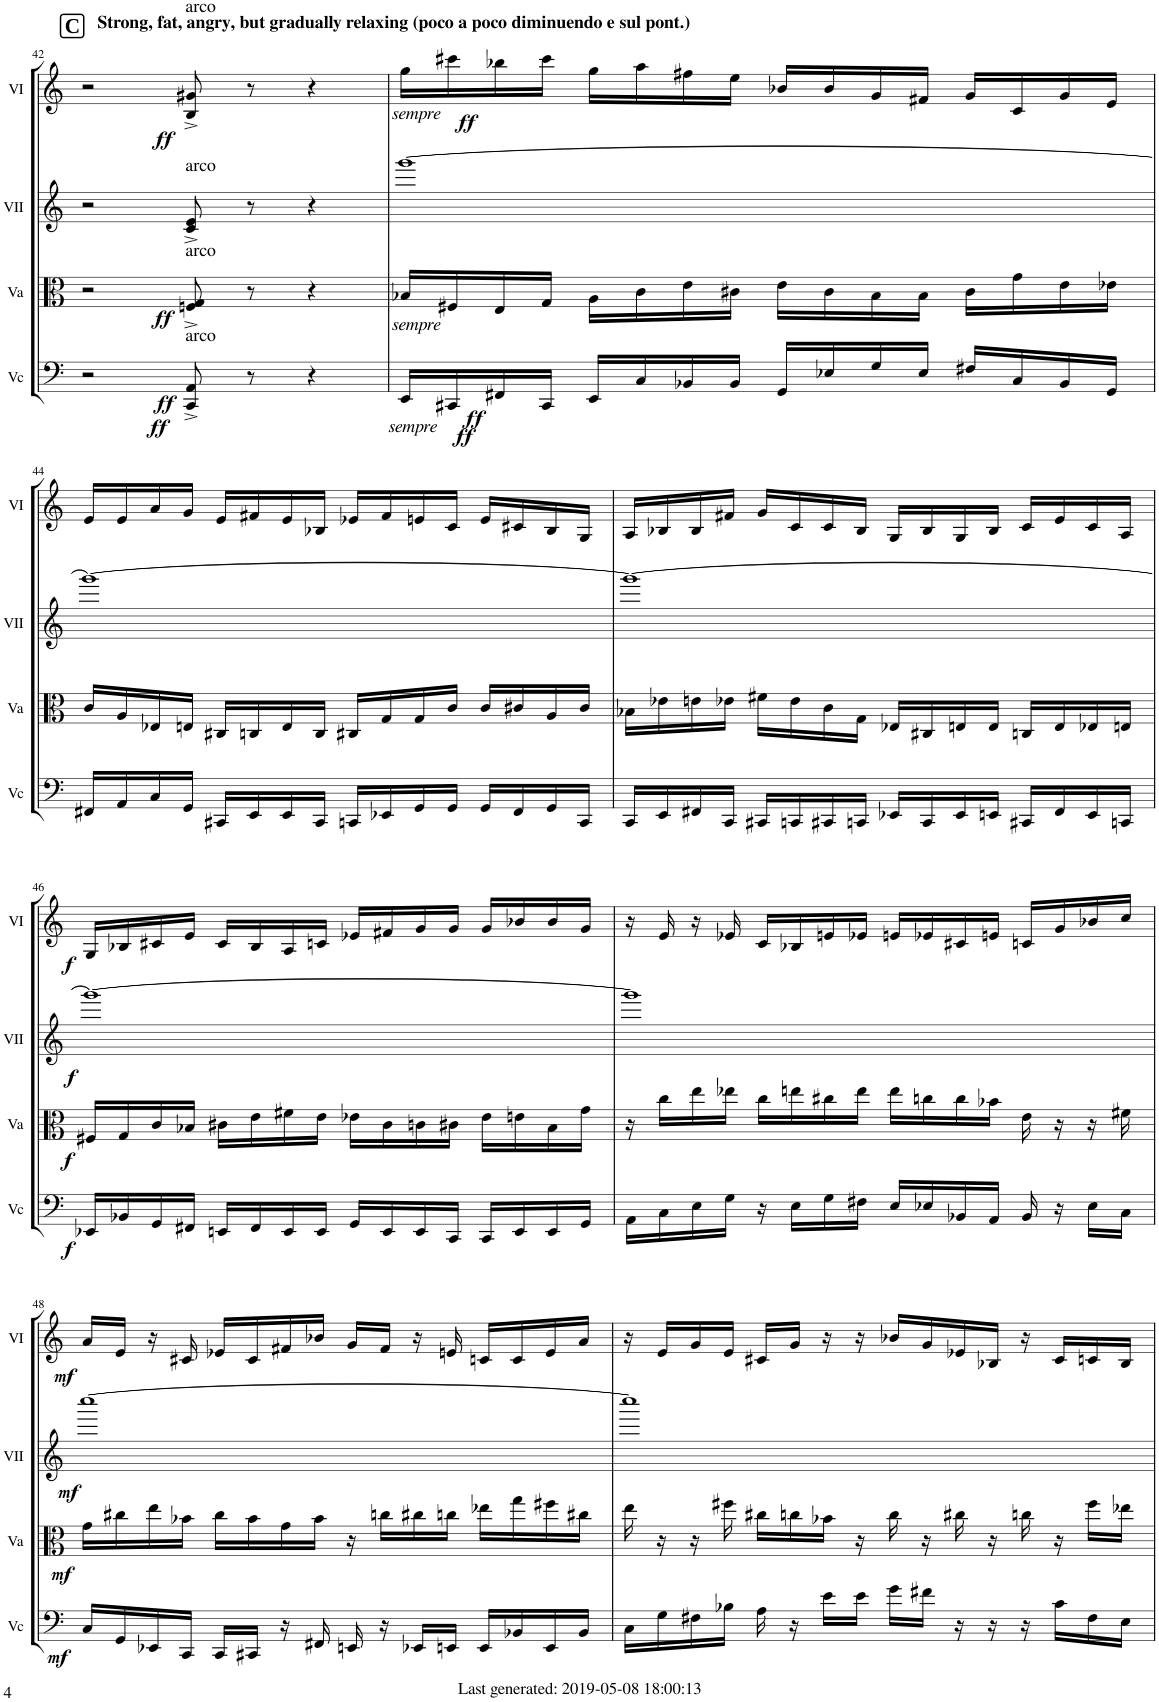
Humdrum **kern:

**kern	**dynam	**kern	**dynam	**kern	**dynam	**kern	**dynam
*part4	*part4	*part3	*part3	*part2	*part2	*part1	*part1
*staff4	*staff4	*staff3	*staff3	*staff2	*staff2	*staff1	*staff1
*I"Vc	*	*I"Va	*	*I"VII	*	*I"VI	*
*I'Vc	*	*I'Va	*	*I'VII	*	*I'VI	*
!!LO:PB:g=z
*clefF4	*	*clefC3	*	*clefG2	*	*clefG2	*
*k[]	*	*k[]	*	*k[]	*	*k[]	*
*M4/4	*	*M4/4	*	*M4/4	*	*M4/4	*
!!LO:REH:place=s1:a:B:cj:fs=14.284:t=C
=42	=42	=42	=42	=42	=42	=42	=42
!	!	!	!	!	!	!LO:TX:a:B:t=Strong, fat, angry, but gradually relaxing (poco a poco diminuendo e sul pont.)	!
2r	.	2r	.	2r	.	2r	.
!	!	!	!	!	!	!LO:TX:a:t=arco	!
!	!	!	!	!LO:TX:a:t=arco	!	!	!
!	!	!LO:TX:a:t=arco	!	!	!	!	!
!LO:TX:a:t=arco	!	!	!	!	!	!	!
!	!LO:DY:b	!	!	!	!	!	!
!	!LO:DY:n=1:b	!	!LO:DY:b	!	!	!	!LO:DY:b
8CC/^ 8AA/^	ff ff	8Fn/^ 8G/^	ff	8c/^ 8e/^	.	8B/^ 8g#X/^	ff
8r	.	8r	.	8r	.	8r	.
4r	.	4r	.	4r	.	4r	.
=43	=43	=43	=43	=43	=43	=43	=43
!	!	!	!	!	!	!LO:TX:b:i:t=sempre	!
!	!	!LO:TX:b:i:t=sempre	!	!	!	!	!
!LO:TX:b:i:t=sempre	!	!	!	!	!	!	!
16EE/LL	.	16B-X/LL	.	[1ggg	.	16gg\LL	.
!	!LO:DY:b	!	!	!	!	!	!LO:DY:b
16CC#X/	ff	16F#X/	.	.	.	16ccc#X\	ff
!	!LO:DY:b	!	!	!	!	!	!
16FF#X/	ff	16E/	.	.	.	16bb-X\	.
16CC#/JJ	.	16G/JJ	.	.	.	16ccc#\JJ	.
16EE/LL	.	16A\LL	.	.	.	16gg\LL	.
16C/	.	16c\	.	.	.	16aa\	.
16BB-X/	.	16e\	.	.	.	16ff#X\	.
16BB-/JJ	.	16c#X\JJ	.	.	.	16ee\JJ	.
16GG/LL	.	16e\LL	.	.	.	16b-X/LL	.
16E-X/	.	16c#\	.	.	.	16b-/	.
16G/	.	16B-\	.	.	.	16g/	.
16E-/JJ	.	16B-\JJ	.	.	.	16f#X/JJ	.
16F#X/LL	.	16c#\LL	.	.	.	16g/LL	.
16C/	.	16g\	.	.	.	16c/	.
16BB-/	.	16e\	.	.	.	16g/	.
16GG/JJ	.	16e-X\JJ	.	.	.	16e/JJ	.
!!LO:LB:g=z
=44	=44	=44	=44	=44	=44	=44	=44
16FF#X/LL	.	16c/LL	.	1ggg_	.	16e/LL	.
16AA/	.	16A/	.	.	.	16e/	.
16C/	.	16E-X/	.	.	.	16a/	.
16GG/JJ	.	16En/JJ	.	.	.	16g/JJ	.
16CC#X/LL	.	16C#X/LL	.	.	.	16e/LL	.
16EE/	.	16Cn/	.	.	.	16f#X/	.
16EE/	.	16E/	.	.	.	16e/	.
16CC#/JJ	.	16C/JJ	.	.	.	16B-X/JJ	.
16CCn/LL	.	16C#X/LL	.	.	.	16e-X/LL	.
16EE-X/	.	16G/	.	.	.	16f#/	.
16GG/	.	16G/	.	.	.	16en/	.
16GG/JJ	.	16c/JJ	.	.	.	16c/JJ	.
16GG/LL	.	16c/LL	.	.	.	16e/LL	.
16FF#/	.	16c#X/	.	.	.	16c#X/	.
16GG/	.	16A/	.	.	.	16B-/	.
16CC/JJ	.	16c#/JJ	.	.	.	16G/JJ	.
=45	=45	=45	=45	=45	=45	=45	=45
16CC/LL	.	16B-X\LL	.	1ggg_	.	16A/LL	.
16EE/	.	16e-X\	.	.	.	16B-X/	.
16FF#X/	.	16en\	.	.	.	16B-/	.
16CC/JJ	.	16e-X\JJ	.	.	.	16f#X/JJ	.
16CC#X/LL	.	16f#X\LL	.	.	.	16g/LL	.
16CCn/	.	16e-\	.	.	.	16c/	.
16CC#X/	.	16c\	.	.	.	16c/	.
16CCn/JJ	.	16G\JJ	.	.	.	16B-/JJ	.
16EE-X/LL	.	16E-X/LL	.	.	.	16G/LL	.
16CC/	.	16C#X/	.	.	.	16B-/	.
16EE-/	.	16En/	.	.	.	16G/	.
16EEn/JJ	.	16E/JJ	.	.	.	16B-/JJ	.
16CC#X/LL	.	16Cn/LL	.	.	.	16c/LL	.
16FF#/	.	16E/	.	.	.	16e/	.
16EE/	.	16E-X/	.	.	.	16c/	.
16CCn/JJ	.	16En/JJ	.	.	.	16A/JJ	.
!!LO:LB:g=z
=46	=46	=46	=46	=46	=46	=46	=46
!	!LO:DY:b	!	!LO:DY:b	!	!LO:DY:b	!	!LO:DY:b
16EE-X/LL	f	16F#X/LL	f	1ggg_	f	16G/LL	f
16BB-X/	.	16G/	.	.	.	16B-X/	.
16GG/	.	16c/	.	.	.	16c#X/	.
16FF#X/JJ	.	16B-X/JJ	.	.	.	16e/JJ	.
16EEn/LL	.	16c#X\LL	.	.	.	16c#/LL	.
16FF#/	.	16e\	.	.	.	16B-/	.
16EE/	.	16f#X\	.	.	.	16A/	.
16EE/JJ	.	16e\JJ	.	.	.	16cn/JJ	.
16GG/LL	.	16e-X\LL	.	.	.	16e-X/LL	.
16EE/	.	16c#\	.	.	.	16f#X/	.
16EE/	.	16cn\	.	.	.	16g/	.
16CC/JJ	.	16c#X\JJ	.	.	.	16g/JJ	.
16CC/LL	.	16e-\LL	.	.	.	16g/LL	.
16EE/	.	16en\	.	.	.	16b-X/	.
16EE/	.	16B-\	.	.	.	16b-/	.
16GG/JJ	.	16g\JJ	.	.	.	16g/JJ	.
=47	=47	=47	=47	=47	=47	=47	=47
16AA\LL	.	16r	.	1ggg]	.	16r	.
16C\	.	16cc\LL	.	.	.	16e/	.
16E\	.	16ee\	.	.	.	16r	.
16G\JJ	.	16ee-X\JJ	.	.	.	16e-X/	.
16r	.	16cc\LL	.	.	.	16c/LL	.
16E\LL	.	16een\	.	.	.	16B-X/	.
16G\	.	16cc#X\	.	.	.	16en/	.
16F#X\JJ	.	16ee\JJ	.	.	.	16e-X/JJ	.
16E/LL	.	16ee\LL	.	.	.	16en/LL	.
16E-X/	.	16ccn\	.	.	.	16e-X/	.
16BB-X/	.	16cc\	.	.	.	16c#X/	.
16AA/JJ	.	16b-X\JJ	.	.	.	16en/JJ	.
16BB-/	.	16e\	.	.	.	16cn/LL	.
16r	.	16r	.	.	.	16g/	.
16E-\LL	.	16r	.	.	.	16b-X/	.
16C\JJ	.	16f#X\	.	.	.	16cc/JJ	.
!!LO:LB:g=z
=48	=48	=48	=48	=48	=48	=48	=48
!	!LO:DY:b	!	!LO:DY:b	!	!LO:DY:b	!	!LO:DY:b
16C/LL	mf	16g\LL	mf	[1cccc	mf	16a/LL	mf
16GG/	.	16cc#X\	.	.	.	16e/JJ	.
16EE-X/	.	16ee\	.	.	.	16r	.
16CC/JJ	.	16b-X\JJ	.	.	.	16c#X/	.
16CC/LL	.	16cc#\LL	.	.	.	16e-X/LL	.
16CC#X/JJ	.	16b-\	.	.	.	16c#/	.
16r	.	16g\	.	.	.	16f#X/	.
16FF#X/	.	16b-\JJ	.	.	.	16b-X/JJ	.
16EEn/	.	16r	.	.	.	16g/LL	.
16r	.	16ccn\LL	.	.	.	16f#/JJ	.
16EE-X/LL	.	16cc#X\	.	.	.	16r	.
16EEn/JJ	.	16ccn\JJ	.	.	.	16en/	.
16EE/LL	.	16ee-X\LL	.	.	.	16cn/LL	.
16BB-X/	.	16gg\	.	.	.	16c/	.
16EE/	.	16ff#X\	.	.	.	16e/	.
16BB-/JJ	.	16cc#X\JJ	.	.	.	16a/JJ	.
=49	=49	=49	=49	=49	=49	=49	=49
16C\LL	.	16ee\	.	1cccc]	.	16r	.
16G\	.	16r	.	.	.	16e/LL	.
16F#X\	.	16r	.	.	.	16g/	.
16B-X\JJ	.	16ff#X\	.	.	.	16e/JJ	.
16A\	.	16cc#X\LL	.	.	.	16c#X/LL	.
16r	.	16ccn\	.	.	.	16g/JJ	.
16e\LL	.	16b-X\JJ	.	.	.	16r	.
16e\JJ	.	16r	.	.	.	16r	.
16g\LL	.	16cc\	.	.	.	16b-X/LL	.
16f#X\JJ	.	16r	.	.	.	16g/	.
16r	.	16cc#X\	.	.	.	16e-X/	.
16r	.	16r	.	.	.	16B-X/JJ	.
16r	.	16ccn\	.	.	.	16r	.
16c\LL	.	16r	.	.	.	16c#/LL	.
16F#\	.	16ff#\LL	.	.	.	16cn/	.
16E\JJ	.	16ee-X\JJ	.	.	.	16B-/JJ	.
=	=	=	=	=	=	=	=
*-	*-	*-	*-	*-	*-	*-	*-
